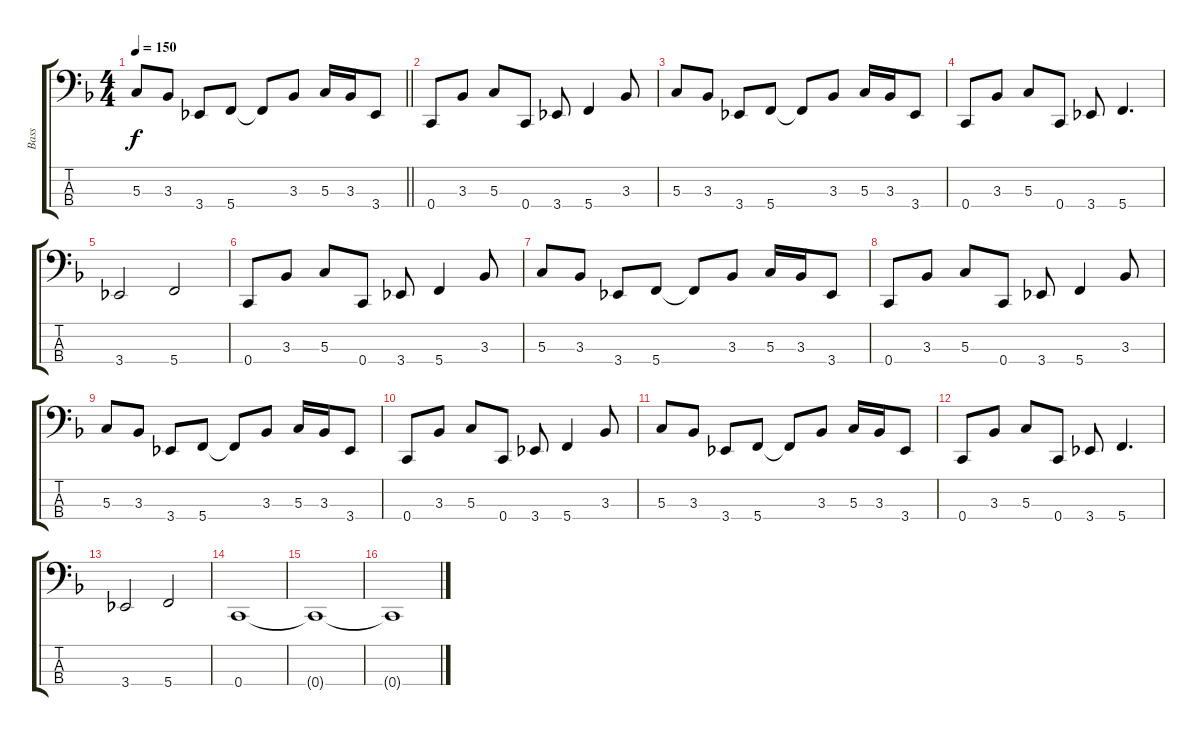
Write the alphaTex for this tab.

\track ("Bass" "Bass") {instrument electricbasspick}
\staff {score tabs}
\tuning (F2 C2 G1 C1) {hide}
\ts (4 4)
\tempo 150
\clef f4
\barLineRight lightlight
\ks f
5.3.8{dy f} 3.3.8 3.4.8 5.4.8 5.4{t}.8 3.3.8 5.3.16 3.3.16 3.4.8 |
0.4.8 3.3.8 5.3.8 0.4.8 3.4.8 5.4.4 3.3.8 |
5.3.8 3.3.8 3.4.8 5.4.8 5.4{t}.8 3.3.8 5.3.16 3.3.16 3.4.8 |
0.4.8 3.3.8 5.3.8 0.4.8 3.4.8 5.4.4{d} |
3.4.2 5.4.2 |
0.4.8 3.3.8 5.3.8 0.4.8 3.4.8 5.4.4 3.3.8 |
5.3.8 3.3.8 3.4.8 5.4.8 5.4{t}.8 3.3.8 5.3.16 3.3.16 3.4.8 |
0.4.8 3.3.8 5.3.8 0.4.8 3.4.8 5.4.4 3.3.8 |
5.3.8 3.3.8 3.4.8 5.4.8 5.4{t}.8 3.3.8 5.3.16 3.3.16 3.4.8 |
0.4.8 3.3.8 5.3.8 0.4.8 3.4.8 5.4.4 3.3.8 |
5.3.8 3.3.8 3.4.8 5.4.8 5.4{t}.8 3.3.8 5.3.16 3.3.16 3.4.8 |
0.4.8 3.3.8 5.3.8 0.4.8 3.4.8 5.4.4{d} |
3.4.2 5.4.2 |
0.4.1 |
0.4{t}.1 |
0.4{t}.1
